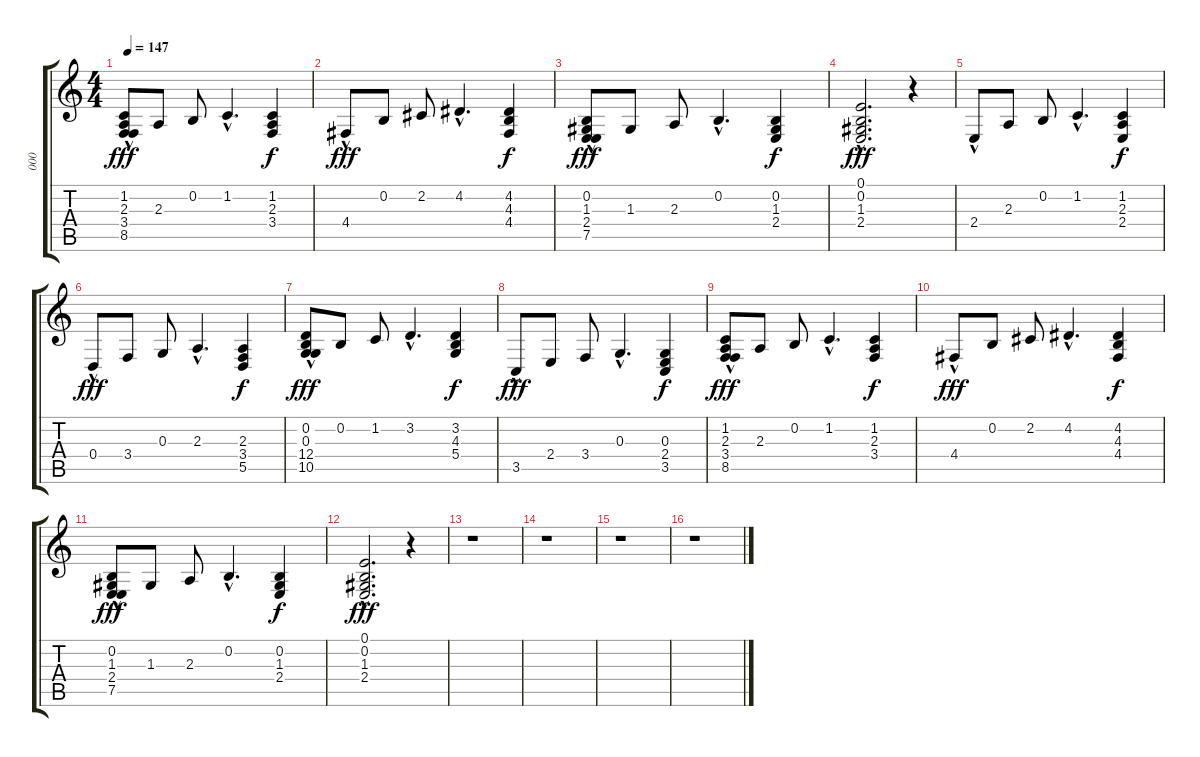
\track ("000" "000") {instrument acousticgrandpiano}
\staff {score tabs}
\tuning (E4 B3 G3 D3 A2 E2) {hide}
\ts (4 4)
\tempo 147
\clef g2
\ks c
(1.2 2.3 3.4{hac} 8.5{hac}).8{dy fff} 2.3.8 0.2.8 1.2{hac}.4{d} (1.2 2.3 3.4).4{dy f} |
4.4{hac}.8{dy fff} 0.2.8 2.2.8 4.2{hac}.4{d} (4.2 4.3 4.4).4{dy f} |
(0.2 1.3 2.4{hac} 7.5{hac}).8{dy fff} 1.3.8 2.3.8 0.2{hac}.4{d} (0.2 1.3 2.4).4{dy f} |
(0.1{hac} 0.2 1.3 2.4).2{d dy fff} r.4 |
2.4{hac}.8 2.3.8 0.2.8 1.2{hac}.4{d} (1.2 2.3 2.4).4{dy f} |
0.4{hac}.8{dy fff} 3.4.8 0.3.8 2.3{hac}.4{d} (2.3 3.4 5.5).4{dy f} |
(0.2 0.3{hac} 12.4 10.5{hac}).8{dy fff} 0.2.8 1.2.8 3.2{hac}.4{d} (3.2 4.3 5.4).4{dy f} |
3.5{hac}.8{dy fff} 2.4.8 3.4.8 0.3{hac}.4{d} (0.3 2.4 3.5).4{dy f} |
(1.2 2.3 3.4{hac} 8.5{hac}).8{dy fff} 2.3.8 0.2.8 1.2{hac}.4{d} (1.2 2.3 3.4).4{dy f} |
4.4{hac}.8{dy fff} 0.2.8 2.2.8 4.2{hac}.4{d} (4.2 4.3 4.4).4{dy f} |
(0.2 1.3 2.4{hac} 7.5{hac}).8{dy fff} 1.3.8 2.3.8 0.2{hac}.4{d} (0.2 1.3 2.4).4{dy f} |
(0.1{hac} 0.2 1.3 2.4).2{d dy fff} r.4 |
r.1 |
r.1 |
r.1 |
r.1
